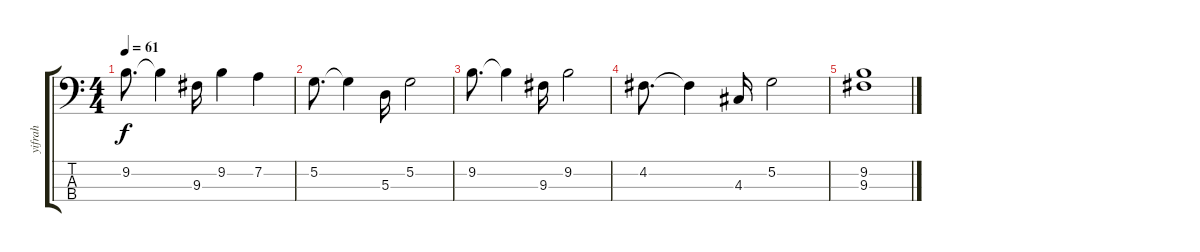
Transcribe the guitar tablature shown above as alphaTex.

\track ("yifrah" "yifrah") {instrument electricbassfinger}
\staff {score tabs}
\tuning (G2 D2 A1 E1) {hide}
\ts (4 4)
\tempo 61
\clef f4
\ks c
9.2.8{d dy f} 9.2{t}.4 9.3.16 9.2.4 7.2.4 |
5.2.8{d} 5.2{t}.4 5.3.16 5.2.2 |
9.2.8{d} 9.2{t}.4 9.3.16 9.2.2 |
4.2.8{d} 4.2{t}.4 4.3.16 5.2.2 |
(9.2 9.3).1
